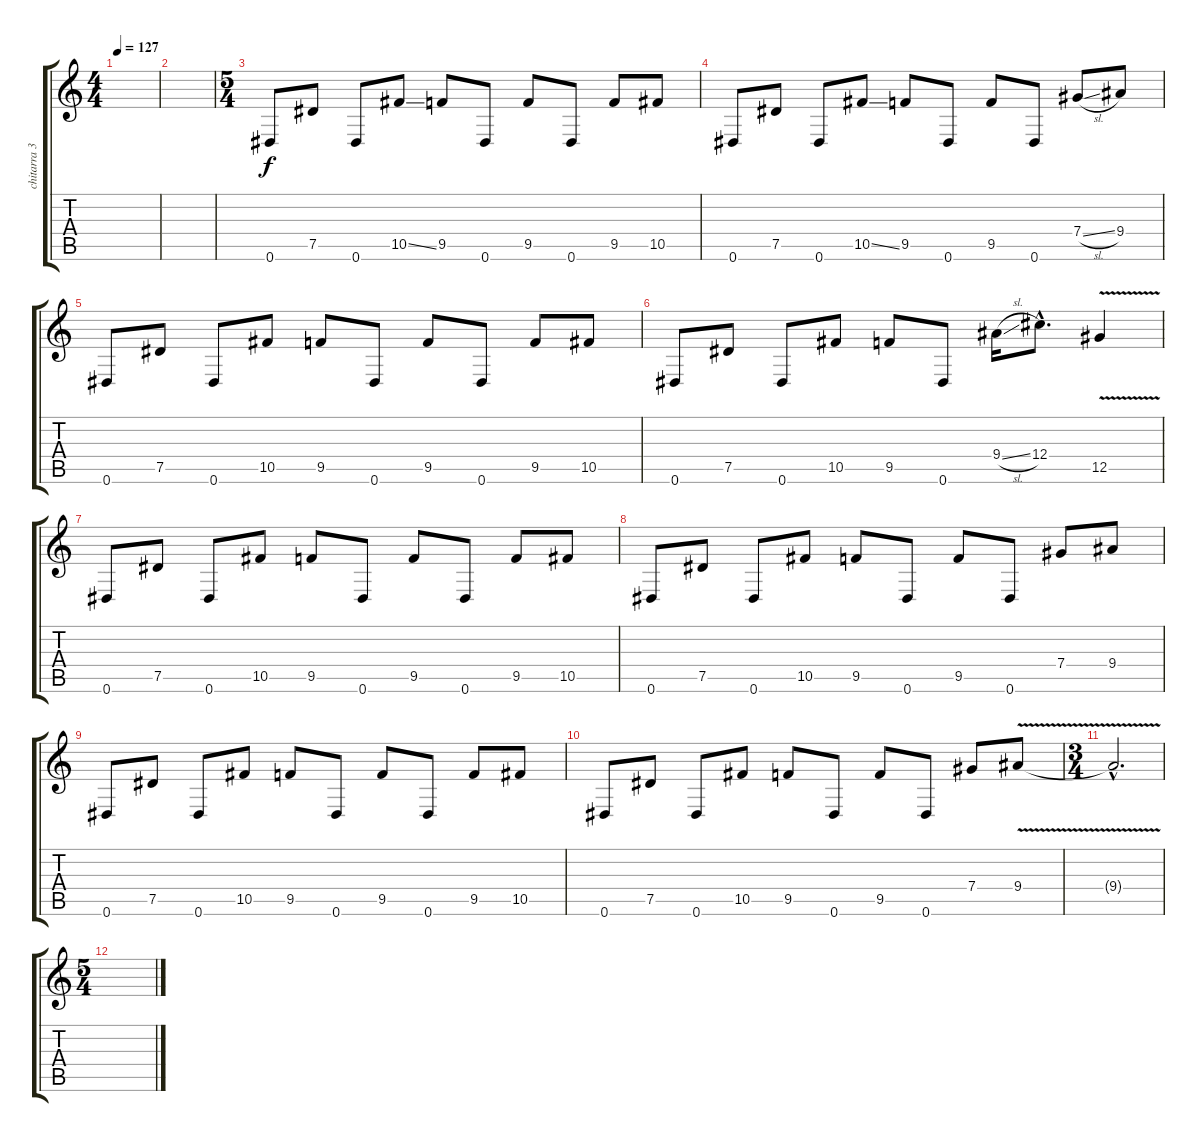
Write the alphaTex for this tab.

\track ("chitarra 3" "chitarra 3") {instrument overdrivenguitar}
\staff {score tabs}
\tuning (Eb4 Bb3 Gb3 Db3 Ab2 Eb2) {hide}
\ts (4 4)
\tempo 127
\clef g2
\ks c
|
|
\ts (5 4)
0.6.8{volume 16} 7.5.8 0.6.8 10.5{ss}.8 9.5.8 0.6.8 9.5.8 0.6.8 9.5.8 10.5.8 |
0.6.8 7.5.8 0.6.8 10.5{ss}.8 9.5.8 0.6.8 9.5.8 0.6.8 7.4{sl}.8 9.4.8 |
0.6.8 7.5.8 0.6.8 10.5.8 9.5.8 0.6.8 9.5.8 0.6.8 9.5.8 10.5.8 |
0.6.8 7.5.8 0.6.8 10.5.8 9.5.8 0.6.8 9.4{sl}.16 12.4{hac}.8{d} 12.5{v}.4 |
0.6.8 7.5.8 0.6.8 10.5.8 9.5.8 0.6.8 9.5.8 0.6.8 9.5.8 10.5.8 |
0.6.8 7.5.8 0.6.8 10.5.8 9.5.8 0.6.8 9.5.8 0.6.8 7.4.8 9.4.8 |
0.6.8 7.5.8 0.6.8 10.5.8 9.5.8 0.6.8 9.5.8 0.6.8 9.5.8 10.5.8 |
0.6.8 7.5.8 0.6.8 10.5.8 9.5.8 0.6.8 9.5.8 0.6.8 7.4.8 9.4{v}.8 |
\ts (3 4)
9.4{hac t}.2{d} |
\ts (5 4)
